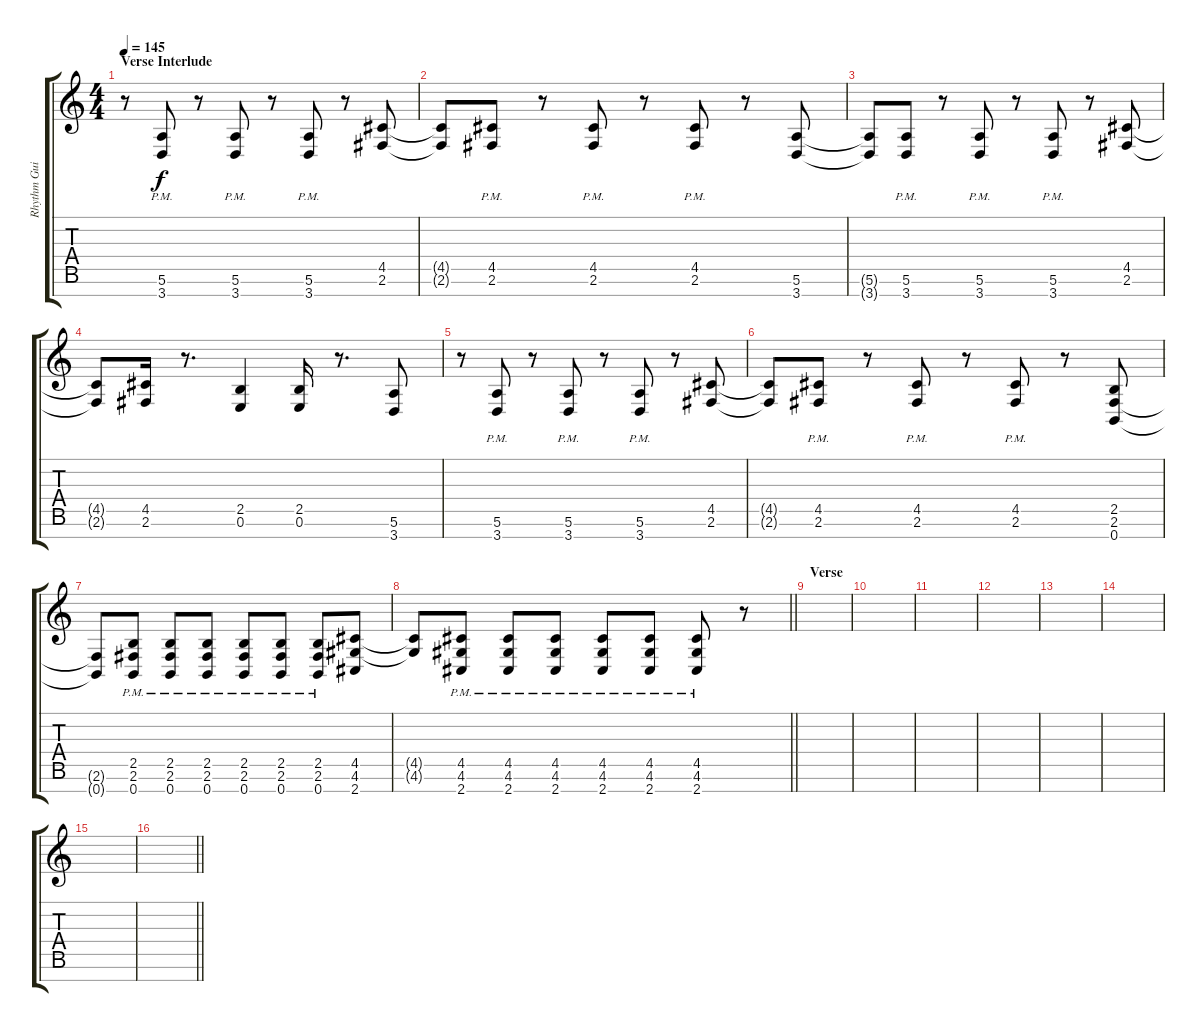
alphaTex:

\track ("Rhythm Guitar 3" "Rhythm Gui") {instrument distortionguitar}
\staff {score tabs}
\tuning (E4 B3 G3 D3 A2 E2 B1) {hide}
\ts (4 4)
\section ("" "Verse Interlude")
\tempo 145
\clef g2
\ks c
r.8{dy f} (5.6{pm} 3.7{pm}).8 r.8 (5.6{pm} 3.7{pm}).8 r.8 (5.6{pm} 3.7{pm}).8 r.8 (4.5 2.6).8 |
(4.5{t} 2.6{t}).8 (4.5{pm} 2.6{pm}).8 r.8 (4.5{pm} 2.6{pm}).8 r.8 (4.5{pm} 2.6{pm}).8 r.8 (5.6 3.7).8 |
(5.6{t} 3.7{t}).8 (5.6{pm} 3.7{pm}).8 r.8 (5.6{pm} 3.7{pm}).8 r.8 (5.6{pm} 3.7{pm}).8 r.8 (4.5 2.6).8 |
(4.5{t} 2.6{t}).8 (4.5 2.6).16 r.8{d} (2.5 0.6).4 (2.5 0.6).16 r.8{d} (5.6 3.7).8 |
r.8 (5.6{pm} 3.7{pm}).8 r.8 (5.6{pm} 3.7{pm}).8 r.8 (5.6{pm} 3.7{pm}).8 r.8 (4.5 2.6).8 |
(4.5{t} 2.6{t}).8 (4.5{pm} 2.6{pm}).8 r.8 (4.5{pm} 2.6{pm}).8 r.8 (4.5{pm} 2.6{pm}).8 r.8 (2.5 2.6 0.7).8 |
(2.6{t} 0.7{t}).8 (2.5{pm} 2.6 0.7{pm}).8 (2.5{pm} 2.6{pm} 0.7{pm}).8 (2.5{pm} 2.6{pm} 0.7{pm}).8 (2.5{pm} 2.6{pm} 0.7{pm}).8 (2.5{pm} 2.6{pm} 0.7{pm}).8 (2.5{pm} 2.6{pm} 0.7{pm}).8 (4.5 4.6 2.7).8 |
\barLineRight lightlight
(4.5{t} 4.6{t}).8 (4.5{pm} 4.6{pm} 2.7{pm}).8 (4.5{pm} 4.6{pm} 2.7{pm}).8 (4.5{pm} 4.6{pm} 2.7{pm}).8 (4.5{pm} 4.6{pm} 2.7{pm}).8 (4.5{pm} 4.6{pm} 2.7{pm}).8 (4.5{pm} 4.6{pm} 2.7{pm}).8 r.8 |
\section ("" "Verse")
|
|
|
|
|
|
|
\barLineRight lightlight
